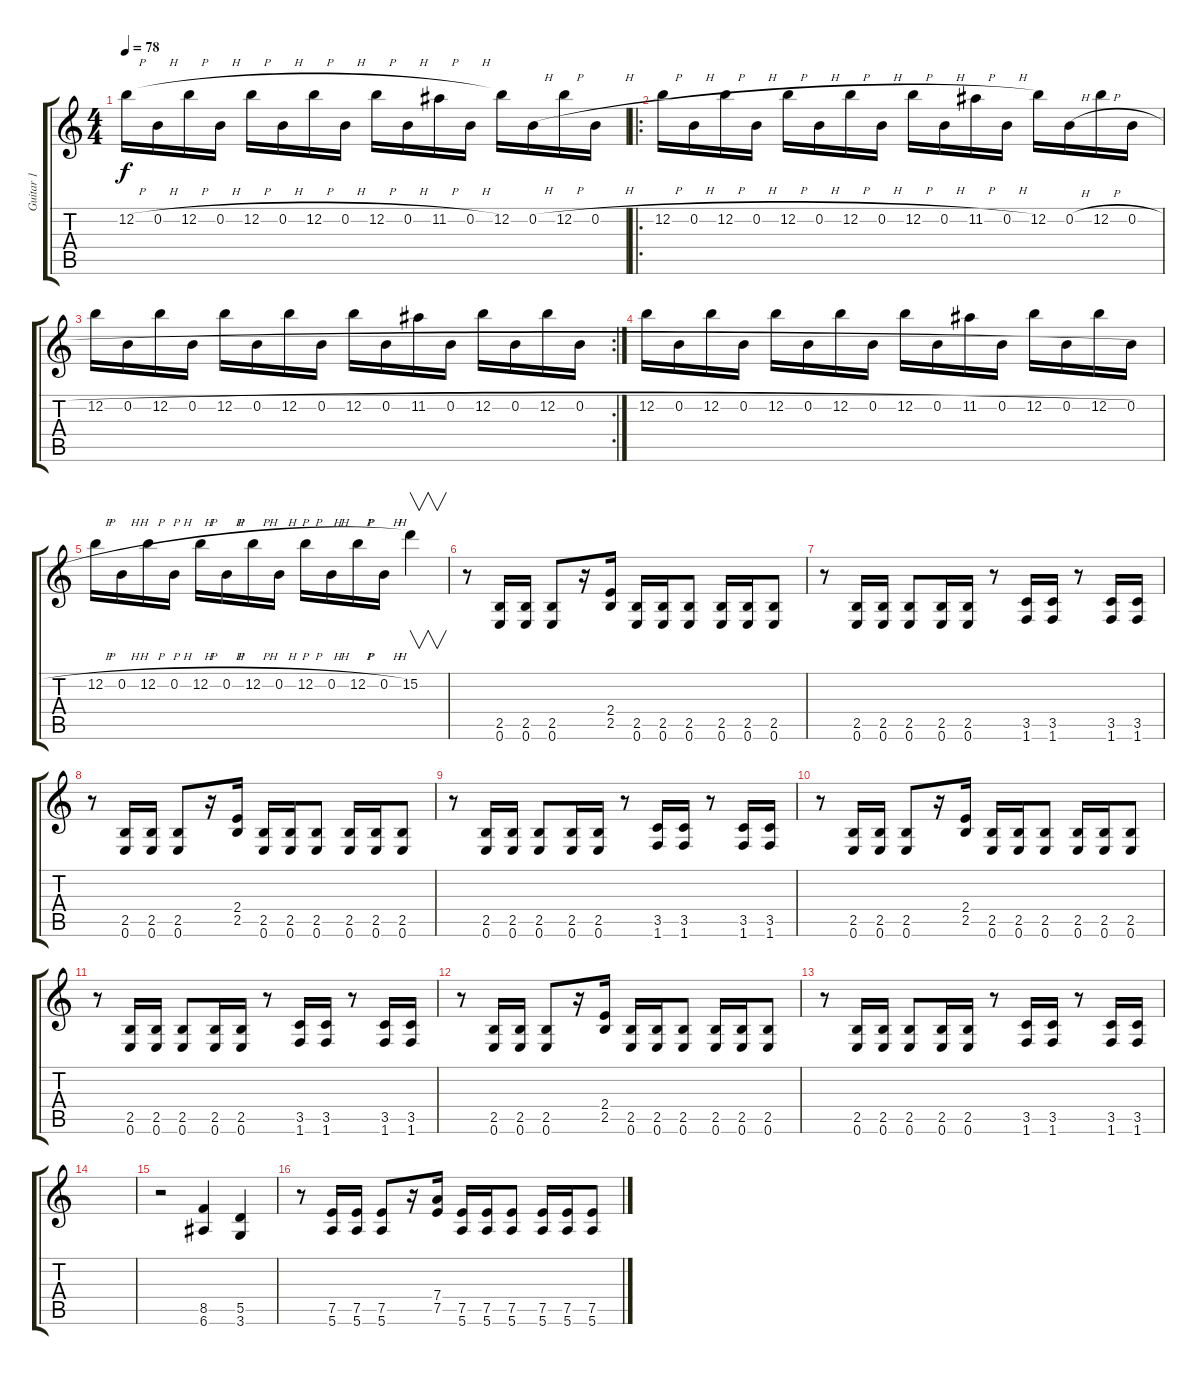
\track ("Guitar 1" "Guitar 1") {instrument distortionguitar}
\staff {score tabs}
\tuning (E4 B3 G3 D3 A2 E2) {hide}
\ts (4 4)
\tempo 78
\clef g2
\ks c
12.2{h}.16{dy f} 0.2{h}.16 12.2{h}.16 0.2{h}.16 12.2{h}.16 0.2{h}.16 12.2{h}.16 0.2{h}.16 12.2{h}.16 0.2{h}.16 11.2{h}.16 0.2{h}.16 12.2.16 0.2{h}.16 12.2{h}.16 0.2{h}.16 |
\ro
12.2{h}.16 0.2{h}.16 12.2{h}.16 0.2{h}.16 12.2{h}.16 0.2{h}.16 12.2{h}.16 0.2{h}.16 12.2{h}.16 0.2{h}.16 11.2{h}.16 0.2{h}.16 12.2.16 0.2{h}.16 12.2{h}.16 0.2{h}.16 |
\rc 2
12.2{h}.16 0.2{h}.16 12.2{h}.16 0.2{h}.16 12.2{h}.16 0.2{h}.16 12.2{h}.16 0.2{h}.16 12.2{h}.16 0.2{h}.16 11.2{h}.16 0.2{h}.16 12.2{h}.16 0.2{h}.16 12.2{h}.16 0.2{h}.16 |
12.2{h}.16 0.2{h}.16 12.2{h}.16 0.2{h}.16 12.2{h}.16 0.2{h}.16 12.2{h}.16 0.2{h}.16 12.2{h}.16 0.2{h}.16 11.2{h}.16 0.2{h}.16 12.2{h}.16 0.2{h}.16 12.2{h}.16 0.2{h}.16 |
12.2{h}.16 0.2{h}.16 12.2{h}.16 0.2{h}.16 12.2{h}.16 0.2{h}.16 12.2{h}.16 0.2{h}.16 12.2{h}.16 0.2{h}.16 12.2{h}.16 0.2{h}.16 15.2.4{v} |
r.8 (2.5 0.6).16 (2.5 0.6).16 (2.5 0.6).8 r.16 (2.4 2.5).16 (2.5 0.6).16 (2.5 0.6).16 (2.5 0.6).8 (2.5 0.6).16 (2.5 0.6).16 (2.5 0.6).8 |
r.8 (2.5 0.6).16 (2.5 0.6).16 (2.5 0.6).8 (2.5 0.6).16 (2.5 0.6).16 r.8 (3.5 1.6).16 (3.5 1.6).16 r.8 (3.5 1.6).16 (3.5 1.6).16 |
r.8 (2.5 0.6).16 (2.5 0.6).16 (2.5 0.6).8 r.16 (2.4 2.5).16 (2.5 0.6).16 (2.5 0.6).16 (2.5 0.6).8 (2.5 0.6).16 (2.5 0.6).16 (2.5 0.6).8 |
r.8 (2.5 0.6).16 (2.5 0.6).16 (2.5 0.6).8 (2.5 0.6).16 (2.5 0.6).16 r.8 (3.5 1.6).16 (3.5 1.6).16 r.8 (3.5 1.6).16 (3.5 1.6).16 |
r.8 (2.5 0.6).16 (2.5 0.6).16 (2.5 0.6).8 r.16 (2.4 2.5).16 (2.5 0.6).16 (2.5 0.6).16 (2.5 0.6).8 (2.5 0.6).16 (2.5 0.6).16 (2.5 0.6).8 |
r.8 (2.5 0.6).16 (2.5 0.6).16 (2.5 0.6).8 (2.5 0.6).16 (2.5 0.6).16 r.8 (3.5 1.6).16 (3.5 1.6).16 r.8 (3.5 1.6).16 (3.5 1.6).16 |
r.8 (2.5 0.6).16 (2.5 0.6).16 (2.5 0.6).8 r.16 (2.4 2.5).16 (2.5 0.6).16 (2.5 0.6).16 (2.5 0.6).8 (2.5 0.6).16 (2.5 0.6).16 (2.5 0.6).8 |
r.8 (2.5 0.6).16 (2.5 0.6).16 (2.5 0.6).8 (2.5 0.6).16 (2.5 0.6).16 r.8 (3.5 1.6).16 (3.5 1.6).16 r.8 (3.5 1.6).16 (3.5 1.6).16 |
|
r.2 (8.5 6.6).4 (5.5 3.6).4 |
r.8 (7.5 5.6).16 (7.5 5.6).16 (7.5 5.6).8 r.16 (7.4 7.5).16 (7.5 5.6).16 (7.5 5.6).16 (7.5 5.6).8 (7.5 5.6).16 (7.5 5.6).16 (7.5 5.6).8
